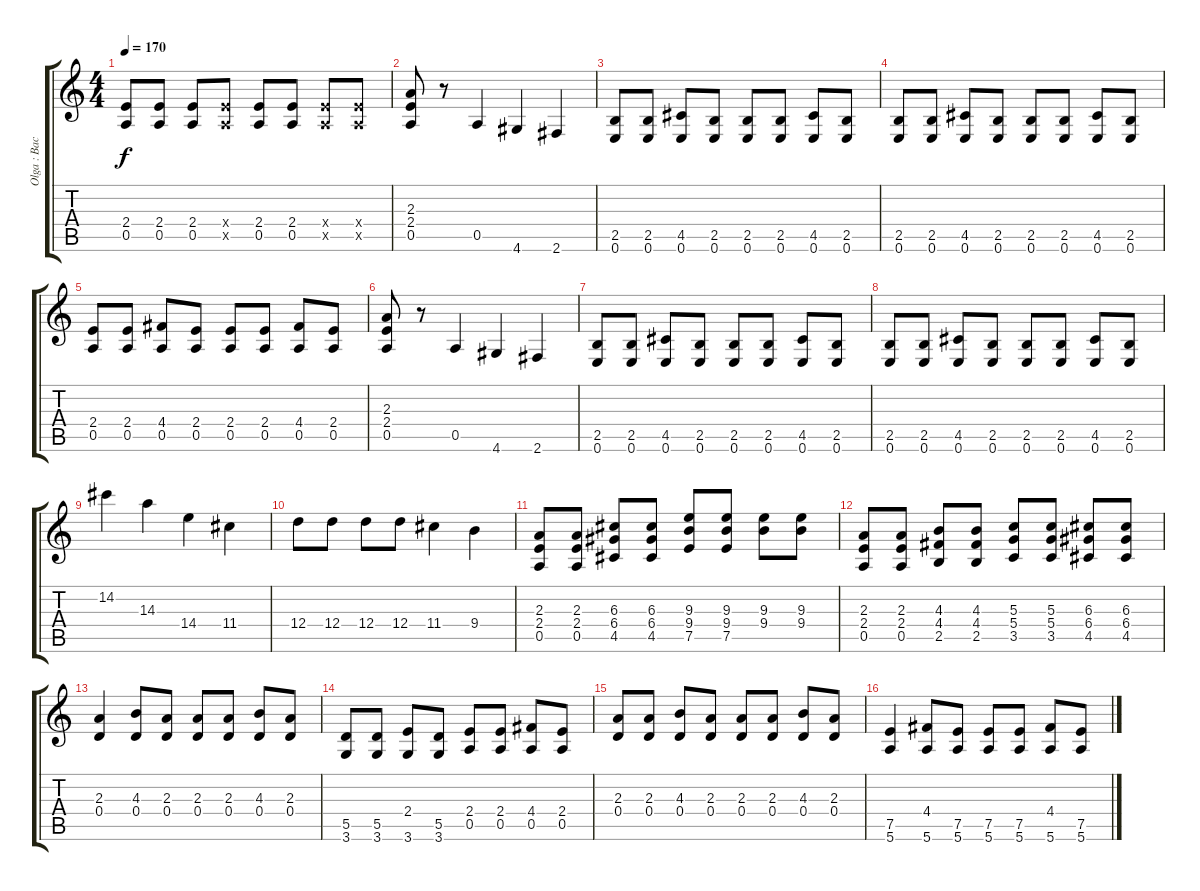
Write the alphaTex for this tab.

\track ("Olga : Backup Guitar" "Olga : Bac") {instrument overdrivenguitar}
\staff {score tabs}
\tuning (E4 B3 G3 D3 A2 E2) {hide}
\ts (4 4)
\tempo 170
\clef g2
\ks c
(2.4 0.5).8{dy f instrument electricguitarmuted} (2.4 0.5).8 (2.4 0.5).8{instrument overdrivenguitar} (2.4{x} 0.5{x}).8 (2.4 0.5).8 (2.4 0.5).8 (2.4{x} 0.5{x}).8 (2.4{x} 0.5{x}).8 |
(2.3 2.4 0.5).8{instrument overdrivenguitar} r.8 0.5.4 4.6.4 2.6.4 |
(2.5 0.6).8{instrument electricguitarmuted} (2.5 0.6).8 (4.5 0.6).8 (2.5 0.6).8 (2.5 0.6).8 (2.5 0.6).8 (4.5 0.6).8 (2.5 0.6).8 |
(2.5 0.6).8{instrument electricguitarmuted} (2.5 0.6).8 (4.5 0.6).8 (2.5 0.6).8 (2.5 0.6).8 (2.5 0.6).8 (4.5 0.6).8 (2.5 0.6).8 |
(2.4 0.5).8{instrument electricguitarmuted} (2.4 0.5).8 (4.4 0.5).8 (2.4 0.5).8 (2.4 0.5).8 (2.4 0.5).8 (4.4 0.5).8 (2.4 0.5).8 |
(2.3 2.4 0.5).8{instrument overdrivenguitar} r.8 0.5.4 4.6.4 2.6.4 |
(2.5 0.6).8{instrument electricguitarmuted} (2.5 0.6).8 (4.5 0.6).8 (2.5 0.6).8 (2.5 0.6).8 (2.5 0.6).8 (4.5 0.6).8 (2.5 0.6).8 |
(2.5 0.6).8{instrument electricguitarmuted} (2.5 0.6).8 (4.5 0.6).8 (2.5 0.6).8 (2.5 0.6).8 (2.5 0.6).8 (4.5 0.6).8 (2.5 0.6).8 |
14.2.4{instrument overdrivenguitar} 14.3.4 14.4.4 11.4.4 |
12.4.8 12.4.8 12.4.8 12.4.8 11.4.4 9.4.4 |
(2.3 2.4 0.5).8{instrument electricguitarmuted} (2.3 2.4 0.5).8 (6.3 6.4 4.5).8 (6.3 6.4 4.5).8 (9.3 9.4 7.5).8 (9.3 9.4 7.5).8 (9.3 9.4).8 (9.3 9.4).8 |
(2.3 2.4 0.5).8{instrument overdrivenguitar} (2.3 2.4 0.5).8 (4.3 4.4 2.5).8 (4.3 4.4 2.5).8 (5.3 5.4 3.5).8 (5.3 5.4 3.5).8 (6.3 6.4 4.5).8 (6.3 6.4 4.5).8 |
(2.3 0.4).4 (4.3 0.4).8{instrument electricguitarmuted} (2.3 0.4).8 (2.3 0.4).8 (2.3 0.4).8 (4.3 0.4).8 (2.3 0.4).8 |
(5.5 3.6).8{instrument electricguitarmuted} (5.5 3.6).8 (2.4 3.6).8 (5.5 3.6).8 (2.4 0.5).8 (2.4 0.5).8 (4.4 0.5).8 (2.4 0.5).8 |
(2.3 0.4).8{instrument electricguitarmuted} (2.3 0.4).8 (4.3 0.4).8 (2.3 0.4).8 (2.3 0.4).8 (2.3 0.4).8 (4.3 0.4).8 (2.3 0.4).8 |
(7.5 5.6).4{instrument overdrivenguitar} (4.4 5.6).8{instrument electricguitarmuted} (7.5 5.6).8 (7.5 5.6).8 (7.5 5.6).8 (4.4 5.6).8 (7.5 5.6).8
